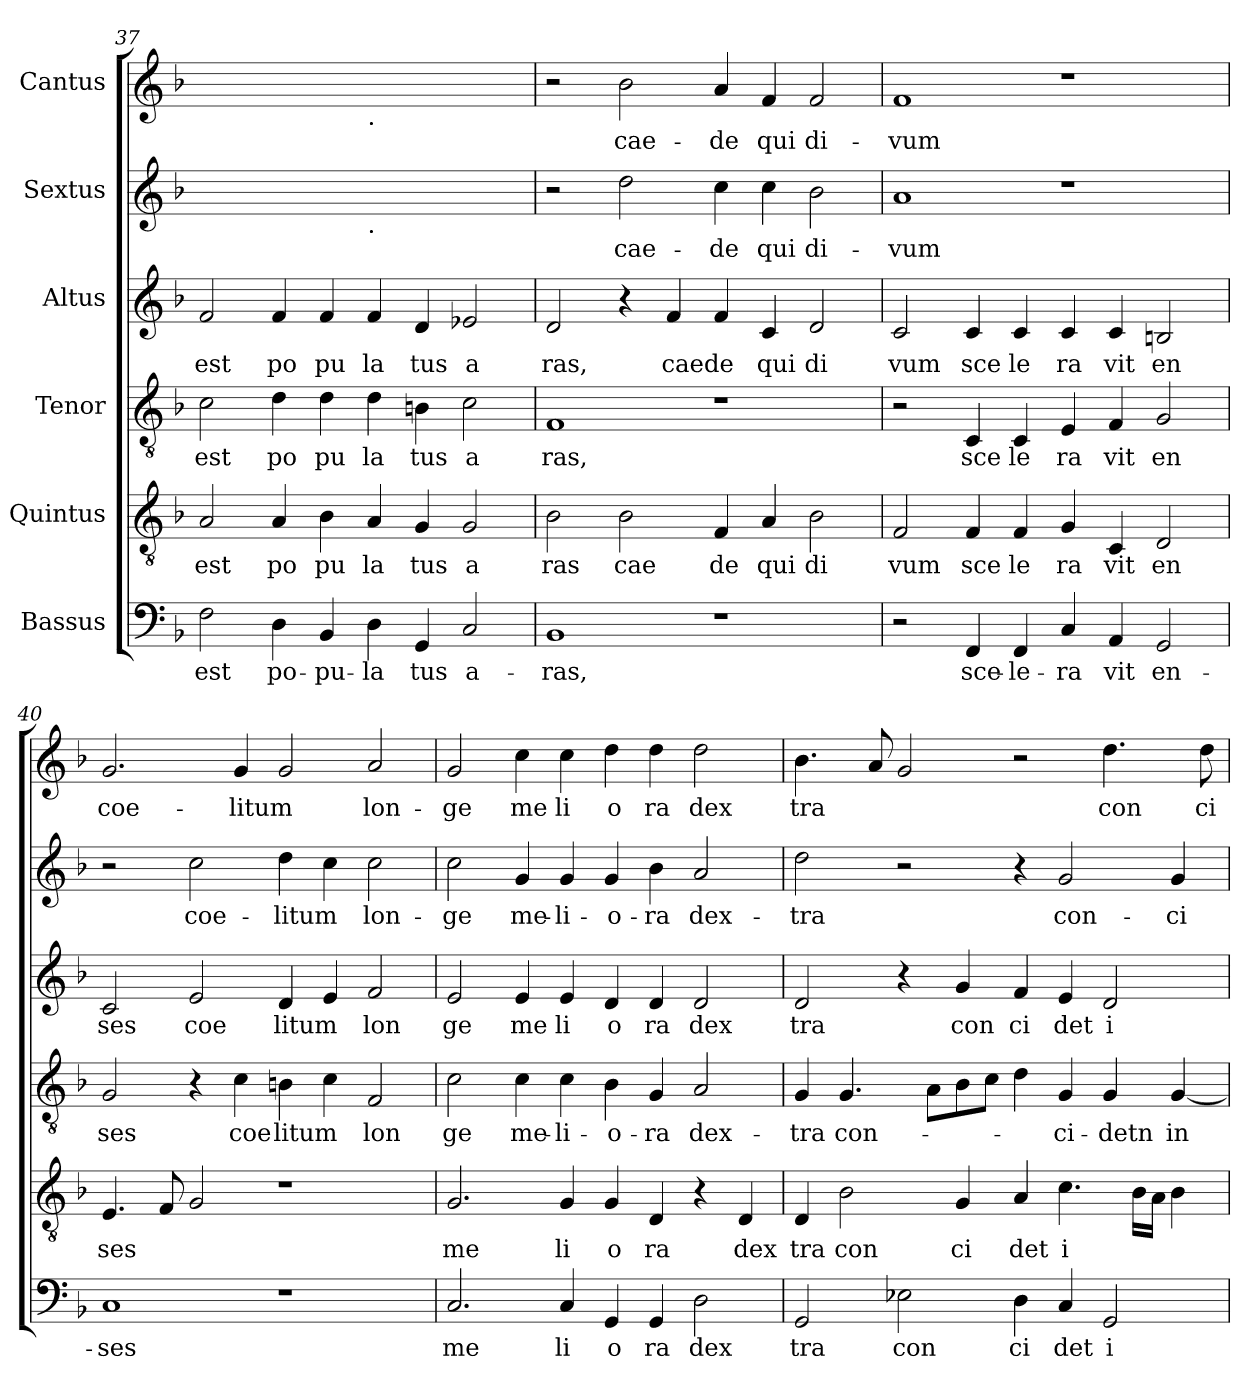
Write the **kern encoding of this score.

**kern	**text	**kern	**text	**kern	**text	**kern	**text	**kern	**text	**kern	**text
*part6	*part6	*part5	*part5	*part4	*part4	*part3	*part3	*part2	*part2	*part1	*part1
*staff6	*staff6	*staff5	*staff5	*staff4	*staff4	*staff3	*staff3	*staff2	*staff2	*staff1	*staff1
*I"Bassus	*	*I"Quintus	*	*I"Tenor	*	*I"Altus	*	*I"Sextus	*	*I"Cantus	*
*clefF4	*	*clefGv2	*	*clefGv2	*	*clefG2	*	*clefG2	*	*clefG2	*
*k[b-]	*	*k[b-]	*	*k[b-]	*	*k[b-]	*	*k[b-]	*	*k[b-]	*
*F:	*	*F:	*	*F:	*	*F:	*	*F:	*	*F:	*
=37	=37	=37	=37	=37	=37	=37	=37	=37	=37	=37	=37
!	!LO:LY:b	!	!LO:LY:b	!	!LO:LY:b	!	!LO:LY:b	!	!	!	!
2F\	est	2A/	est	2c\	est	2f/	est	1ryy	.	1ryy	.
!	!LO:LY:b	!	!LO:LY:b	!	!LO:LY:b	!	!LO:LY:b	!	!	!	!
4D\	po-	4A/	po	4d\	po	4f/	po	.	.	.	.
!	!LO:LY:b	!	!LO:LY:b	!	!LO:LY:b	!	!LO:LY:b	!	!	!	!
4BB-/	-pu-	4B-\	pu	4d\	pu	4f/	pu	.	.	.	.
!	!	!	!	!	!	!	!	!	!	!LO:TX:b:t=.	!
!	!	!	!	!	!	!	!	!LO:TX:b:t=.	!	!	!
!	!LO:LY:b	!	!LO:LY:b	!	!LO:LY:b	!	!LO:LY:b	!	!	!	!
4D\	-la	4A/	la	4d\	la	4f/	la	1ryy	.	1ryy	.
!	!LO:LY:b	!	!LO:LY:b	!	!LO:LY:b	!	!LO:LY:b	!	!	!	!
4GG/	tus	4G/	tus	4Bn\	tus	4d/	tus	.	.	.	.
!	!LO:LY:b	!	!LO:LY:b	!	!LO:LY:b	!	!LO:LY:b	!	!	!	!
2C/	a-	2G/	a	2c\	a	2e-X/	a	.	.	.	.
=38	=38	=38	=38	=38	=38	=38	=38	=38	=38	=38	=38
!	!LO:LY:b	!	!LO:LY:b	!	!LO:LY:b	!	!LO:LY:b	!	!	!	!
1BB-	-ras,	2B-\	ras	1F	ras,	2d/	ras,	2r	.	2r	.
!	!	!	!LO:LY:b	!	!	!	!	!	!LO:LY:b	!	!LO:LY:b
.	.	2B-\	cae	.	.	4r	.	2dd\	cae-	2b-\	cae-
!	!	!	!	!	!	!	!LO:LY:b	!	!	!	!
.	.	.	.	.	.	4f/	caede	.	.	.	.
!	!	!	!LO:LY:b	!	!	!	!	!	!LO:LY:b	!	!LO:LY:b
1r	.	4F/	de	1r	.	4f/	.	4cc\	-de	4a/	-de
!	!	!	!LO:LY:b	!	!	!	!LO:LY:b	!	!LO:LY:b	!	!LO:LY:b
.	.	4A/	qui	.	.	4c/	qui	4cc\	qui	4f/	qui
!	!	!	!LO:LY:b	!	!	!	!LO:LY:b	!	!LO:LY:b	!	!LO:LY:b
.	.	2B-\	di	.	.	2d/	di	2b-\	di-	2f/	di-
=39	=39	=39	=39	=39	=39	=39	=39	=39	=39	=39	=39
!	!	!	!LO:LY:b	!	!	!	!LO:LY:b	!	!LO:LY:b	!	!LO:LY:b
2r	.	2F/	vum	2r	.	2c/	vum	1a	-vum	1f	-vum
!	!LO:LY:b	!	!LO:LY:b	!	!LO:LY:b	!	!LO:LY:b	!	!	!	!
4FF/	sce-	4F/	sce	4C/	sce	4c/	sce	.	.	.	.
!	!LO:LY:b	!	!LO:LY:b	!	!LO:LY:b	!	!LO:LY:b	!	!	!	!
4FF/	-le-	4F/	le	4C/	le	4c/	le	.	.	.	.
!	!LO:LY:b	!	!LO:LY:b	!	!LO:LY:b	!	!LO:LY:b	!	!	!	!
4C/	-ra	4G/	ra	4E/	ra	4c/	ra	1r	.	1r	.
!	!LO:LY:b	!	!LO:LY:b	!	!LO:LY:b	!	!LO:LY:b	!	!	!	!
4AA/	vit	4C/	vit	4F/	vit	4c/	vit	.	.	.	.
!	!LO:LY:b	!	!LO:LY:b	!	!LO:LY:b	!	!LO:LY:b	!	!	!	!
2GG/	en-	2D/	en	2G/	en	2Bn/	en	.	.	.	.
=40	=40	=40	=40	=40	=40	=40	=40	=40	=40	=40	=40
!	!LO:LY:b	!	!LO:LY:b	!	!LO:LY:b	!	!LO:LY:b	!	!	!	!LO:LY:b
1C	-ses	4.E/	ses	2G/	ses	2c/	ses	2r	.	2.g/	coe-
.	.	8F/	.	.	.	.	.	.	.	.	.
!	!	!	!	!	!	!	!LO:LY:b	!	!LO:LY:b	!	!
.	.	2G/	.	4r	.	2e/	coe	2cc\	coe-	.	.
!	!	!	!	!	!LO:LY:b	!	!	!	!	!	!LO:LY:b
.	.	.	.	4c\	coe	.	.	.	.	4g/	-litum
!	!	!	!	!	!LO:LY:b	!	!LO:LY:b	!	!LO:LY:b	!	!
1r	.	1r	.	4Bn\	litum	4d/	litum	4dd\	-litum	2g/	.
.	.	.	.	4c\	.	4e/	.	4cc\	.	.	.
!	!	!	!	!	!LO:LY:b	!	!LO:LY:b	!	!LO:LY:b	!	!LO:LY:b
.	.	.	.	2F/	lon	2f/	lon	2cc\	lon-	2a/	lon-
!!LO:PB:g=z
=41	=41	=41	=41	=41	=41	=41	=41	=41	=41	=41	=41
!	!LO:LY:b	!	!LO:LY:b	!	!LO:LY:b	!	!LO:LY:b	!	!LO:LY:b	!	!LO:LY:b
2.C/	me	2.G/	me	2c\	ge	2e/	ge	2cc\	-ge	2g/	-ge
!	!	!	!	!	!LO:LY:b	!	!LO:LY:b	!	!LO:LY:b	!	!LO:LY:b
.	.	.	.	4c\	me-	4e/	me	4g/	me-	4cc\	me
!	!LO:LY:b	!	!LO:LY:b	!	!LO:LY:b	!	!LO:LY:b	!	!LO:LY:b	!	!LO:LY:b
4C/	li	4G/	li	4c\	-li-	4e/	li	4g/	-li-	4cc\	li
!	!LO:LY:b	!	!LO:LY:b	!	!LO:LY:b	!	!LO:LY:b	!	!LO:LY:b	!	!LO:LY:b
4GG/	o	4G/	o	4B-\	-o-	4d/	o	4g/	-o-	4dd\	o
!	!LO:LY:b	!	!LO:LY:b	!	!LO:LY:b	!	!LO:LY:b	!	!LO:LY:b	!	!LO:LY:b
4GG/	ra	4D/	ra	4G/	-ra	4d/	ra	4b-\	-ra	4dd\	ra
!	!LO:LY:b	!	!	!	!LO:LY:b	!	!LO:LY:b	!	!LO:LY:b	!	!LO:LY:b
2D\	dex	4r	.	2A/	dex-	2d/	dex	2a/	dex-	2dd\	dex
!	!	!	!LO:LY:b	!	!	!	!	!	!	!	!
.	.	4D/	dex	.	.	.	.	.	.	.	.
=42	=42	=42	=42	=42	=42	=42	=42	=42	=42	=42	=42
!	!LO:LY:b	!	!LO:LY:b	!	!LO:LY:b	!	!LO:LY:b	!	!LO:LY:b	!	!LO:LY:b
2GG/	tra	4D/	tra	4G/	-tra	2d/	tra	2dd\	-tra	4.b-\	tra
!	!	!	!LO:LY:b	!	!LO:LY:b	!	!	!	!	!	!
.	.	2B-\	con	4.G/	con-	.	.	.	.	.	.
.	.	.	.	.	.	.	.	.	.	8a/	.
!	!LO:LY:b	!	!	!	!	!	!	!	!	!	!
2E-X\	con	.	.	.	.	4r	.	2r	.	2g/	.
.	.	.	.	8A\L	.	.	.	.	.	.	.
!	!	!	!LO:LY:b	!	!	!	!LO:LY:b	!	!	!	!
.	.	4G/	ci	8B-\	.	4g/	con	.	.	.	.
.	.	.	.	8c\J	.	.	.	.	.	.	.
!	!LO:LY:b	!	!LO:LY:b	!	!	!	!LO:LY:b	!	!	!	!
4D\	ci	4A/	det	4d\	.	4f/	ci	4r	.	2r	.
!	!LO:LY:b	!	!LO:LY:b	!	!LO:LY:b	!	!LO:LY:b	!	!LO:LY:b	!	!
4C/	det	4.c\	i	4G/	-ci-	4e/	det	2g/	con-	.	.
!	!LO:LY:b	!	!	!	!LO:LY:b	!	!LO:LY:b	!	!	!	!LO:LY:b
2GG/	i	.	.	4G/	-detn	2d/	i	.	.	4.dd\	con
.	.	16B-\LL	.	.	.	.	.	.	.	.	.
.	.	16A\JJ	.	.	.	.	.	.	.	.	.
!	!	!	!	!	!LO:LY:b	!	!	!	!LO:LY:b	!	!
.	.	4B-\	.	[<4G/	in-	.	.	4g/	-ci-	.	.
!	!	!	!	!	!	!	!	!	!	!	!LO:LY:b
.	.	.	.	.	.	.	.	.	.	8dd\	ci
=	=	=	=	=	=	=	=	=	=	=	=
*-	*-	*-	*-	*-	*-	*-	*-	*-	*-	*-	*-
